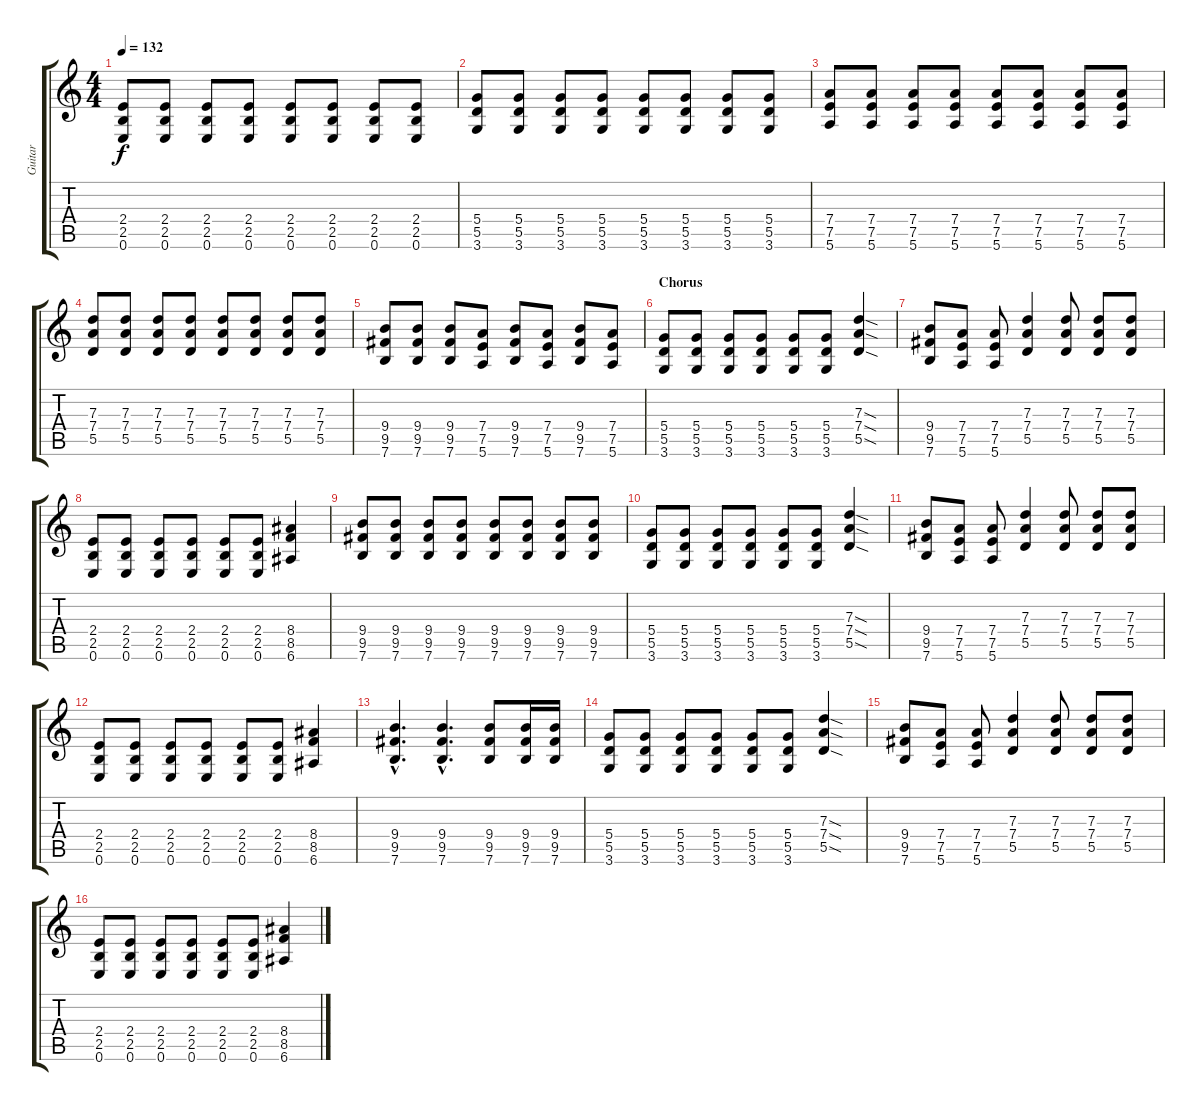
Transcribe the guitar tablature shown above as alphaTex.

\track ("Guitar" "Guitar") {instrument distortionguitar}
\staff {score tabs}
\tuning (E4 B3 G3 D3 A2 E2) {hide}
\ts (4 4)
\tempo 132
\clef g2
\ks c
(2.4 2.5 0.6).8{dy f} (2.4 2.5 0.6).8 (2.4 2.5 0.6).8 (2.4 2.5 0.6).8 (2.4 2.5 0.6).8 (2.4 2.5 0.6).8 (2.4 2.5 0.6).8 (2.4 2.5 0.6).8 |
(5.4 5.5 3.6).8 (5.4 5.5 3.6).8 (5.4 5.5 3.6).8 (5.4 5.5 3.6).8 (5.4 5.5 3.6).8 (5.4 5.5 3.6).8 (5.4 5.5 3.6).8 (5.4 5.5 3.6).8 |
(7.4 7.5 5.6).8 (7.4 7.5 5.6).8 (7.4 7.5 5.6).8 (7.4 7.5 5.6).8 (7.4 7.5 5.6).8 (7.4 7.5 5.6).8 (7.4 7.5 5.6).8 (7.4 7.5 5.6).8 |
(7.3 7.4 5.5).8 (7.3 7.4 5.5).8 (7.3 7.4 5.5).8 (7.3 7.4 5.5).8 (7.3 7.4 5.5).8 (7.3 7.4 5.5).8 (7.3 7.4 5.5).8 (7.3 7.4 5.5).8 |
(9.4 9.5 7.6).8 (9.4 9.5 7.6).8 (9.4 9.5 7.6).8 (7.4 7.5 5.6).8 (9.4 9.5 7.6).8 (7.4 7.5 5.6).8 (9.4 9.5 7.6).8 (7.4 7.5 5.6).8 |
\section ("" "Chorus")
(5.4 5.5 3.6).8 (5.4 5.5 3.6).8 (5.4 5.5 3.6).8 (5.4 5.5 3.6).8 (5.4 5.5 3.6).8 (5.4 5.5 3.6).8 (7.3{sod} 7.4{sod} 5.5{sod}).4 |
(9.4 9.5 7.6).8 (7.4 7.5 5.6).8 (7.4 7.5 5.6).8 (7.3 7.4 5.5).4 (7.3 7.4 5.5).8 (7.3 7.4 5.5).8 (7.3 7.4 5.5).8 |
(2.4 2.5 0.6).8 (2.4 2.5 0.6).8 (2.4 2.5 0.6).8 (2.4 2.5 0.6).8 (2.4 2.5 0.6).8 (2.4 2.5 0.6).8 (8.4 8.5 6.6).4 |
(9.4 9.5 7.6).8 (9.4 9.5 7.6).8 (9.4 9.5 7.6).8 (9.4 9.5 7.6).8 (9.4 9.5 7.6).8 (9.4 9.5 7.6).8 (9.4 9.5 7.6).8 (9.4 9.5 7.6).8 |
(5.4 5.5 3.6).8 (5.4 5.5 3.6).8 (5.4 5.5 3.6).8 (5.4 5.5 3.6).8 (5.4 5.5 3.6).8 (5.4 5.5 3.6).8 (7.3{sod} 7.4{sod} 5.5{sod}).4 |
(9.4 9.5 7.6).8 (7.4 7.5 5.6).8 (7.4 7.5 5.6).8 (7.3 7.4 5.5).4 (7.3 7.4 5.5).8 (7.3 7.4 5.5).8 (7.3 7.4 5.5).8 |
(2.4 2.5 0.6).8 (2.4 2.5 0.6).8 (2.4 2.5 0.6).8 (2.4 2.5 0.6).8 (2.4 2.5 0.6).8 (2.4 2.5 0.6).8 (8.4 8.5 6.6).4 |
(9.4{hac} 9.5{hac} 7.6{hac}).4{d} (9.4{hac} 9.5{hac} 7.6{hac}).4{d} (9.4 9.5 7.6).8 (9.4 9.5 7.6).16 (9.4 9.5 7.6).16 |
(5.4 5.5 3.6).8 (5.4 5.5 3.6).8 (5.4 5.5 3.6).8 (5.4 5.5 3.6).8 (5.4 5.5 3.6).8 (5.4 5.5 3.6).8 (7.3{sod} 7.4{sod} 5.5{sod}).4 |
(9.4 9.5 7.6).8 (7.4 7.5 5.6).8 (7.4 7.5 5.6).8 (7.3 7.4 5.5).4 (7.3 7.4 5.5).8 (7.3 7.4 5.5).8 (7.3 7.4 5.5).8 |
(2.4 2.5 0.6).8 (2.4 2.5 0.6).8 (2.4 2.5 0.6).8 (2.4 2.5 0.6).8 (2.4 2.5 0.6).8 (2.4 2.5 0.6).8 (8.4 8.5 6.6).4
